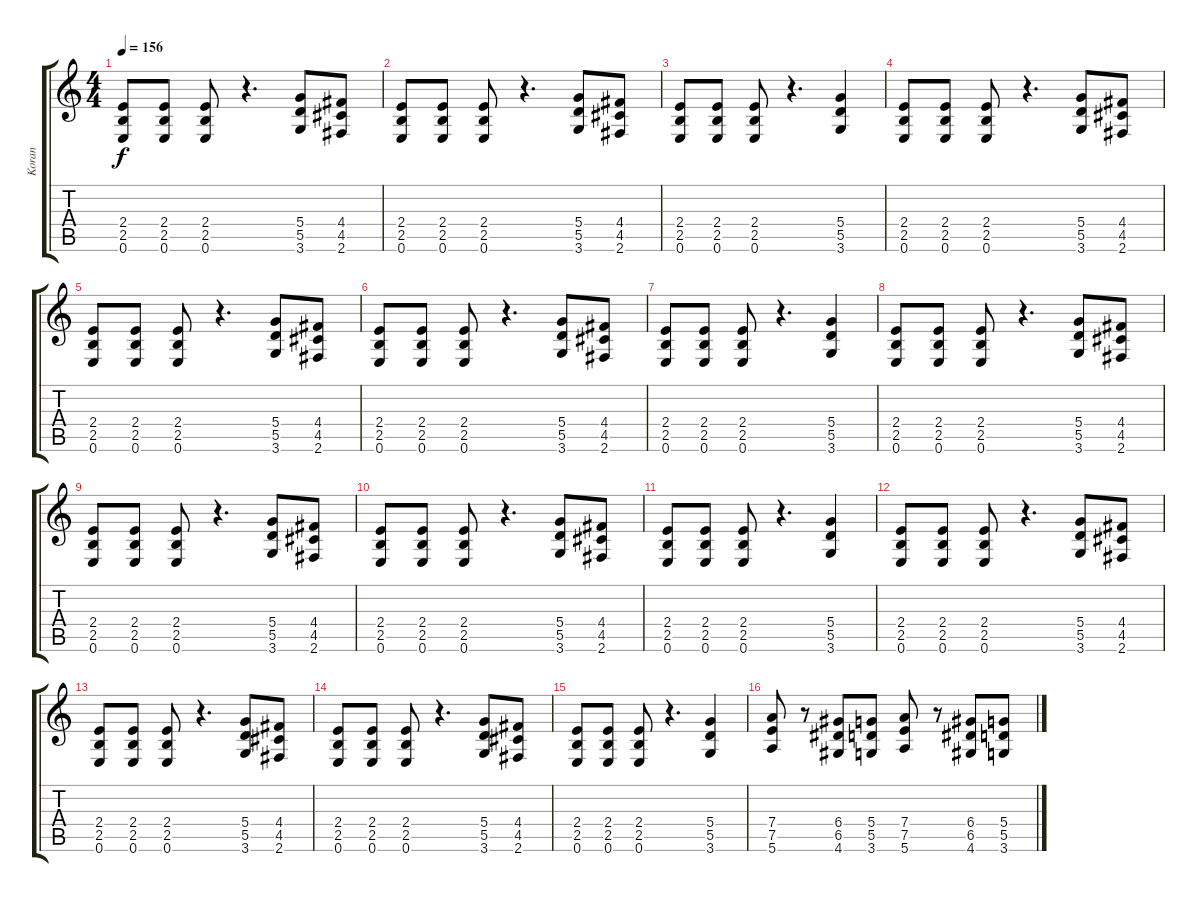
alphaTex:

\track ("Koran" "Koran") {instrument distortionguitar}
\staff {score tabs}
\tuning (E4 B3 G3 D3 A2 E2) {hide}
\ts (4 4)
\tempo 156
\clef g2
\ks c
(2.4 2.5 0.6).8{dy f} (2.4 2.5 0.6).8 (2.4 2.5 0.6).8 r.4{d} (5.4 5.5 3.6).8 (4.4 4.5 2.6).8 |
(2.4 2.5 0.6).8 (2.4 2.5 0.6).8 (2.4 2.5 0.6).8 r.4{d} (5.4 5.5 3.6).8 (4.4 4.5 2.6).8 |
(2.4 2.5 0.6).8 (2.4 2.5 0.6).8 (2.4 2.5 0.6).8 r.4{d} (5.4 5.5 3.6).4 |
(2.4 2.5 0.6).8 (2.4 2.5 0.6).8 (2.4 2.5 0.6).8 r.4{d} (5.4 5.5 3.6).8 (4.4 4.5 2.6).8 |
(2.4 2.5 0.6).8 (2.4 2.5 0.6).8 (2.4 2.5 0.6).8 r.4{d} (5.4 5.5 3.6).8 (4.4 4.5 2.6).8 |
(2.4 2.5 0.6).8 (2.4 2.5 0.6).8 (2.4 2.5 0.6).8 r.4{d} (5.4 5.5 3.6).8 (4.4 4.5 2.6).8 |
(2.4 2.5 0.6).8 (2.4 2.5 0.6).8 (2.4 2.5 0.6).8 r.4{d} (5.4 5.5 3.6).4 |
(2.4 2.5 0.6).8 (2.4 2.5 0.6).8 (2.4 2.5 0.6).8 r.4{d} (5.4 5.5 3.6).8 (4.4 4.5 2.6).8 |
(2.4 2.5 0.6).8 (2.4 2.5 0.6).8 (2.4 2.5 0.6).8 r.4{d} (5.4 5.5 3.6).8 (4.4 4.5 2.6).8 |
(2.4 2.5 0.6).8 (2.4 2.5 0.6).8 (2.4 2.5 0.6).8 r.4{d} (5.4 5.5 3.6).8 (4.4 4.5 2.6).8 |
(2.4 2.5 0.6).8 (2.4 2.5 0.6).8 (2.4 2.5 0.6).8 r.4{d} (5.4 5.5 3.6).4 |
(2.4 2.5 0.6).8 (2.4 2.5 0.6).8 (2.4 2.5 0.6).8 r.4{d} (5.4 5.5 3.6).8 (4.4 4.5 2.6).8 |
(2.4 2.5 0.6).8 (2.4 2.5 0.6).8 (2.4 2.5 0.6).8 r.4{d} (5.4 5.5 3.6).8 (4.4 4.5 2.6).8 |
(2.4 2.5 0.6).8 (2.4 2.5 0.6).8 (2.4 2.5 0.6).8 r.4{d} (5.4 5.5 3.6).8 (4.4 4.5 2.6).8 |
(2.4 2.5 0.6).8 (2.4 2.5 0.6).8 (2.4 2.5 0.6).8 r.4{d} (5.4 5.5 3.6).4 |
(7.4 7.5 5.6).8 r.8 (6.4 6.5 4.6).8 (5.4 5.5 3.6).8 (7.4 7.5 5.6).8 r.8 (6.4 6.5 4.6).8 (5.4 5.5 3.6).8
